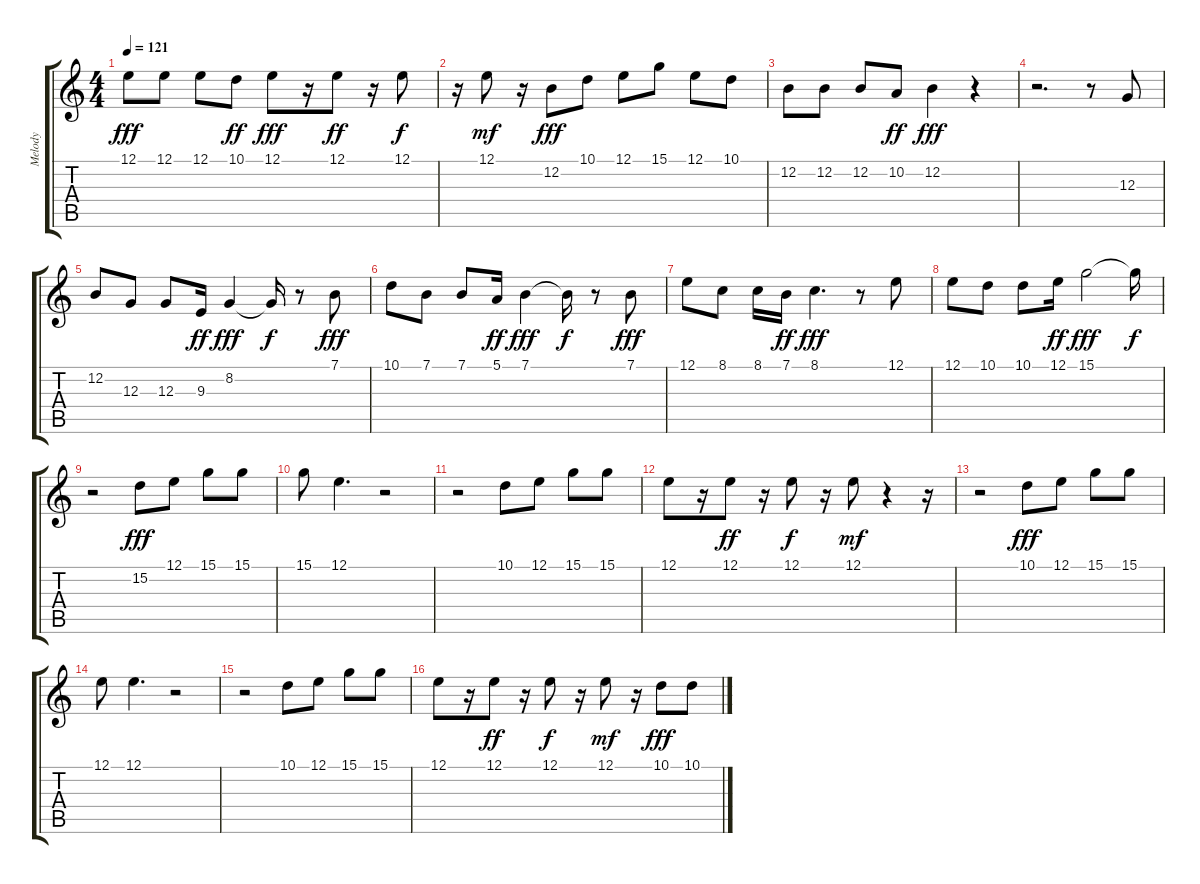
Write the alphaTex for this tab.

\track ("Melody" "Melody") {instrument flute}
\staff {score tabs}
\tuning (E4 B3 G3 D3 A2 E2) {hide}
\ts (4 4)
\tempo 121
\clef g2
\ks c
12.1.8{dy fff} 12.1.8 12.1.8 10.1.8{dy ff} 12.1.8{dy fff} r.16 12.1.8{dy ff} r.16 12.1.8{dy f} |
r.16 12.1.8{dy mf} r.16 12.2.8{dy fff} 10.1.8 12.1.8 15.1.8 12.1.8 10.1.8 |
12.2.8 12.2.8 12.2.8 10.2.8{dy ff} 12.2.4{dy fff} r.4 |
r.2{d} r.8 12.3.8 |
12.2.8 12.3.8 12.3.8 9.3.16{dy ff} 8.2.4{dy fff} 8.2{t}.16{dy f} r.8 7.1.8{dy fff} |
10.1.8 7.1.8 7.1.8 5.1.16{dy ff} 7.1.4{dy fff} 7.1{t}.16{dy f} r.8 7.1.8{dy fff} |
12.1.8 8.1.8 8.1.16 7.1.16{dy ff} 8.1.4{d dy fff} r.8 12.1.8 |
12.1.8 10.1.8 10.1.8 12.1.16{dy ff} 15.1.2{dy fff} 15.1{t}.16{dy f} |
r.2 15.2.8{dy fff} 12.1.8 15.1.8 15.1.8 |
15.1.8 12.1.4{d} r.2 |
r.2 10.1.8 12.1.8 15.1.8 15.1.8 |
12.1.8 r.16 12.1.8{dy ff} r.16 12.1.8{dy f} r.16 12.1.8{dy mf} r.4 r.16 |
r.2 10.1.8{dy fff} 12.1.8 15.1.8 15.1.8 |
12.1.8 12.1.4{d} r.2 |
r.2 10.1.8 12.1.8 15.1.8 15.1.8 |
12.1.8 r.16 12.1.8{dy ff} r.16 12.1.8{dy f} r.16 12.1.8{dy mf} r.16 10.1.8{dy fff} 10.1.8
